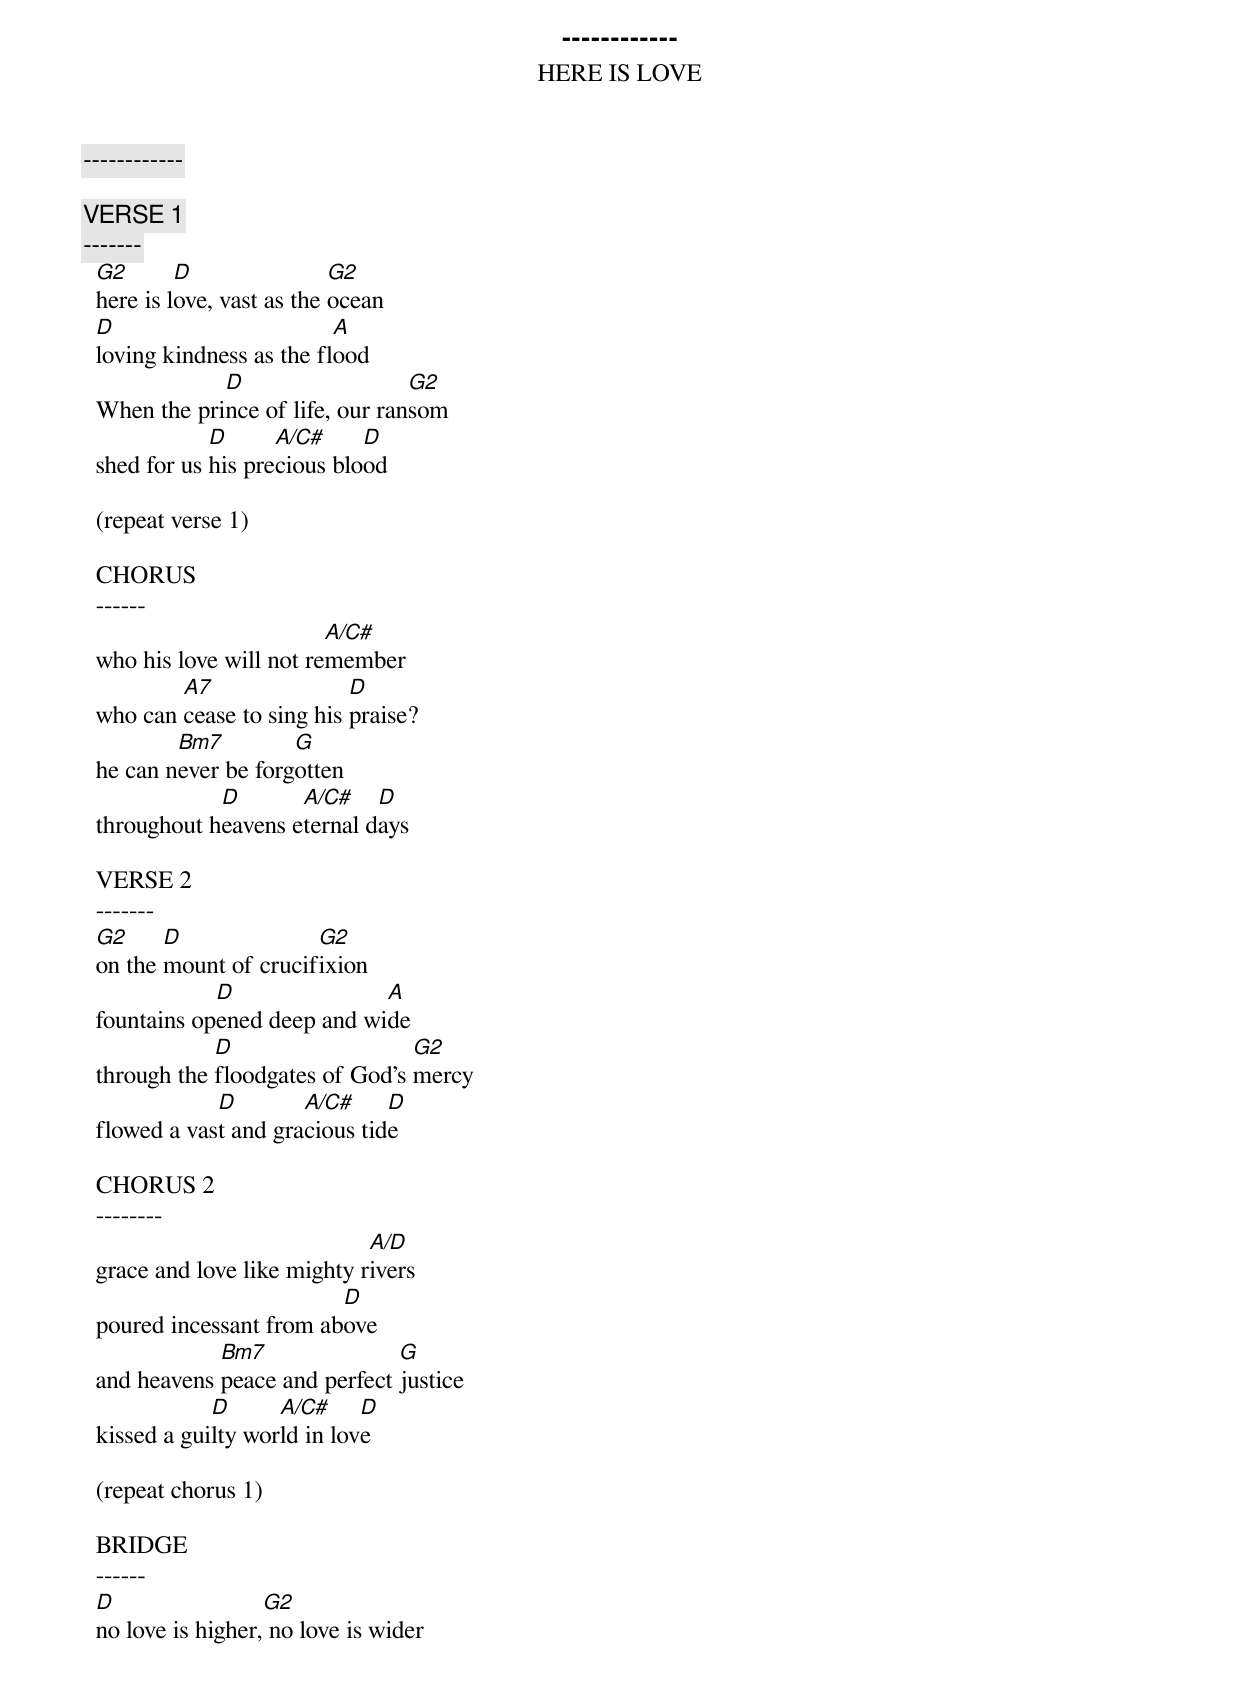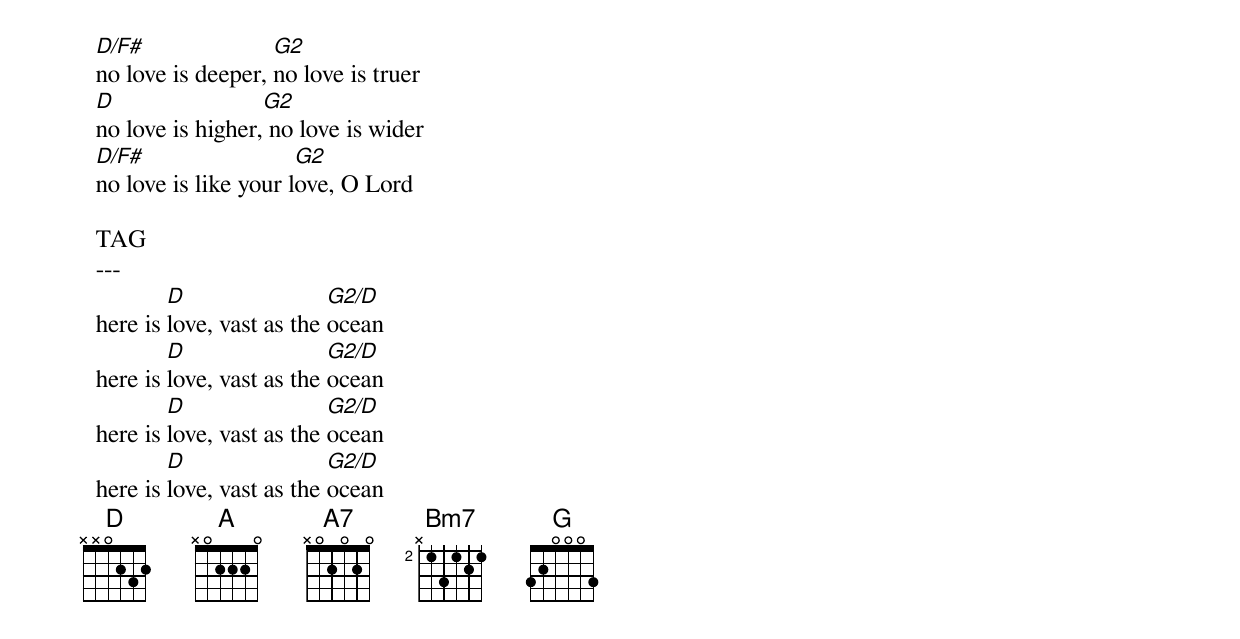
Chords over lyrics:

  ------------
  HERE IS LOVE
  ------------

  VERSE 1
  -------
  G2       D                G2
  here is love, vast as the ocean
  D                        A
  loving kindness as the flood
              D                   G2
  When the prince of life, our ransom
              D      A/C#     D
  shed for us his precious blood

  (repeat verse 1)

  CHORUS
  ------
                          A/C#
  who his love will not remember
          A7                D
  who can cease to sing his praise?
          Bm7         G
  he can never be forgotten
              D       A/C#    D
  throughout heavens eternal days

  VERSE 2
  -------
  G2     D              G2
  on the mount of crucifixion
              D               A
  fountains opened deep and wide
              D                   G2
  through the floodgates of God's mercy
              D        A/C#     D
  flowed a vast and gracious tide

  CHORUS 2
  --------
                              A/D
  grace and love like mighty rivers
                          D
  poured incessant from above
              Bm7               G
  and heavens peace and perfect justice
              D      A/C#     D
  kissed a guilty world in love

  (repeat chorus 1)

  BRIDGE
  ------
  D                 G2
  no love is higher, no love is wider
  D/F#               G2
  no love is deeper, no love is truer
  D                 G2
  no love is higher, no love is wider
  D/F#                  G2
  no love is like your love, O Lord

  TAG
  ---
          D                 G2/D
  here is love, vast as the ocean
          D                 G2/D
  here is love, vast as the ocean
          D                 G2/D
  here is love, vast as the ocean
          D                 G2/D
  here is love, vast as the ocean
